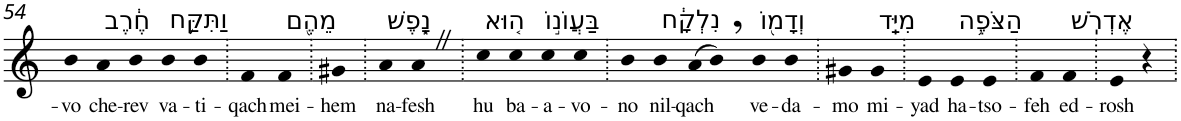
**kern	**text
*part1	*part1
*staff1	*staff1
*I"Piano	*
*I'Pno	*
!!LO:PB:g=z
*clefG2	*
*k[]	*
=54	=54
!	!LO:LY:b
4b	-vo
!LO:TX:a:t=חֶ֔רֶב	!
!	!LO:LY:b
4a	che-
!	!LO:LY:b
4b	-rev
!LO:TX:a:t=וַתִּקַּ֥ח	!
!	!LO:LY:b
4b	va-
!	!LO:LY:b
4b	-ti-
=55.	=55.
!	!LO:LY:b
4f	-qach
!LO:TX:a:t=מֵהֶ֖ם	!
!	!LO:LY:b
4f	mei-
=56.	=56.
!	!LO:LY:b
4g#X	-hem
=57.	=57.
!LO:TX:a:t=נָ֑פֶשׁ	!
!	!LO:LY:b
4a	na-
!	!LO:LY:b
4aZ	-fesh
=58.	=58.
!LO:TX:a:t=ה֚וּא	!
!	!LO:LY:b
4cc	hu
!LO:TX:a:t=בַּעֲוֺנ֣וֹ	!
!	!LO:LY:b
4cc	ba-
!	!LO:LY:b
4cc	-a-
!	!LO:LY:b
4cc	-vo-
=59.	=59.
!	!LO:LY:b
4b	-no
!LO:TX:a:t=נִלְקָ֔ח	!
!	!LO:LY:b
4b	nil-
!	!LO:LY:b
(>8a	-qach
8b,)	.
!LO:TX:a:t=וְדָמ֖וֹ	!
!	!LO:LY:b
4b	ve-
!	!LO:LY:b
4b	-da-
=60.	=60.
!	!LO:LY:b
4g#X	-mo
!LO:TX:a:t=מִיַּֽד	!
!	!LO:LY:b
4g#	mi-
=61.	=61.
!	!LO:LY:b
4e	-yad
!LO:TX:a:t=הַצֹּפֶ֥ה	!
!	!LO:LY:b
4e	ha-
!	!LO:LY:b
4e	-tso-
=62.	=62.
!	!LO:LY:b
4f	-feh
!LO:TX:a:t=אֶדְרֹֽשׁ	!
!	!LO:LY:b
4f	ed-
=63.	=63.
!	!LO:LY:b
4e	-rosh
4r	.
=.	=.
*-	*-
